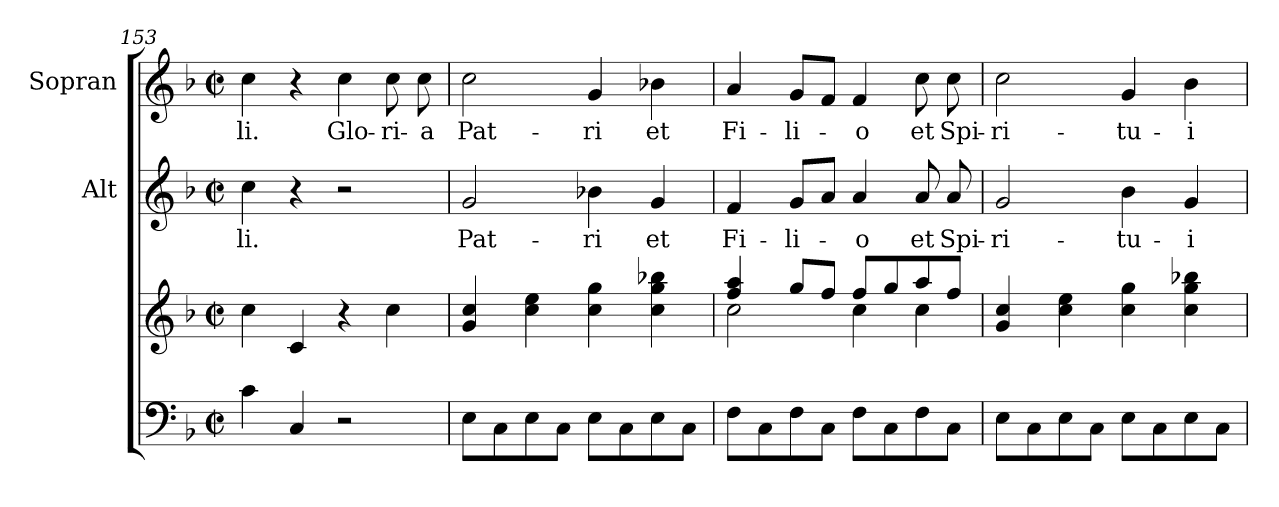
**kern	**kern	**kern	**text	**kern	**text
*part3	*part3	*part2	*part2	*part1	*part1
*staff4	*staff3	*staff2	*staff2	*staff1	*staff1
*	*	*I"Alt	*	*I"Sopran	*
*	*	*I'A.	*	*I'S.	*
*clefF4	*clefG2	*clefG2	*	*clefG2	*
*k[b-]	*k[b-]	*k[b-]	*	*k[b-]	*
*F:	*F:	*F:	*	*F:	*
*M2/2	*M2/2	*M2/2	*	*M2/2	*
*met(c|)	*met(c|)	*met(c|)	*	*met(c|)	*
=153	=153	=153	=153	=153	=153
!	!	!	!LO:LY:b	!	!LO:LY:b
4c\	4cc\	4cc\	-li.	4cc\	-li.
4C/	4c/	4r	.	4r	.
!	!	!	!	!	!LO:LY:b
2r	4r	2r	.	4cc\	Glo-
!	!	!	!	!	!LO:LY:b
.	4cc\	.	.	8cc\	-ri-
!	!	!	!	!	!LO:LY:b
.	.	.	.	8cc\	-a
!!LO:LB:g=z
=154	=154	=154	=154	=154	=154
!	!	!	!LO:LY:b	!	!LO:LY:b
8E\L	4g/ 4cc/	2g/	Pat-	2cc\	Pat-
8C\	.	.	.	.	.
8E\	4cc\ 4ee\	.	.	.	.
8C\J	.	.	.	.	.
!	!	!	!LO:LY:b	!	!LO:LY:b
8E\L	4cc\ 4gg\	4b-X\	-ri	4g/	-ri
8C\	.	.	.	.	.
!	!	!	!LO:LY:b	!	!LO:LY:b
8E\	4cc\ 4gg\ 4bb-X\	4g/	et	4b-X\	et
8C\J	.	.	.	.	.
=155	=155	=155	=155	=155	=155
*	*^	*	*	*	*
!	!	!	!	!LO:LY:b	!	!LO:LY:b
8F\L	4ff/ 4aa/	2cc\	4f/	Fi-	4a/	Fi-
8C\	.	.	.	.	.	.
!	!	!	!	!LO:LY:b	!	!LO:LY:b
8F\	8gg/L	.	8g/L	-li-	8g/L	-li-
8C\J	8ff/J	.	8a/J	.	8f/J	.
!	!	!	!	!LO:LY:b	!	!LO:LY:b
8F\L	8ff/L	4cc\	4a/	-o	4f/	-o
8C\	8gg/	.	.	.	.	.
!	!	!	!	!LO:LY:b	!	!LO:LY:b
8F\	8aa/	4cc\	8a/	et	8cc\	et
!	!	!	!	!LO:LY:b	!	!LO:LY:b
8C\J	8ff/J	.	8a/	Spi-	8cc\	Spi-
*	*v	*v	*	*	*	*
=156	=156	=156	=156	=156	=156
!	!	!	!LO:LY:b	!	!LO:LY:b
8E\L	4g/ 4cc/	2g/	-ri-	2cc\	-ri-
8C\	.	.	.	.	.
8E\	4cc\ 4ee\	.	.	.	.
8C\J	.	.	.	.	.
!	!	!	!LO:LY:b	!	!LO:LY:b
8E\L	4cc\ 4gg\	4b-\	-tu-	4g/	-tu-
8C\	.	.	.	.	.
!	!	!	!LO:LY:b	!	!LO:LY:b
8E\	4cc\ 4gg\ 4bb-X\	4g/	-i	4b-\	-i
8C\J	.	.	.	.	.
=	=	=	=	=	=
*-	*-	*-	*-	*-	*-
